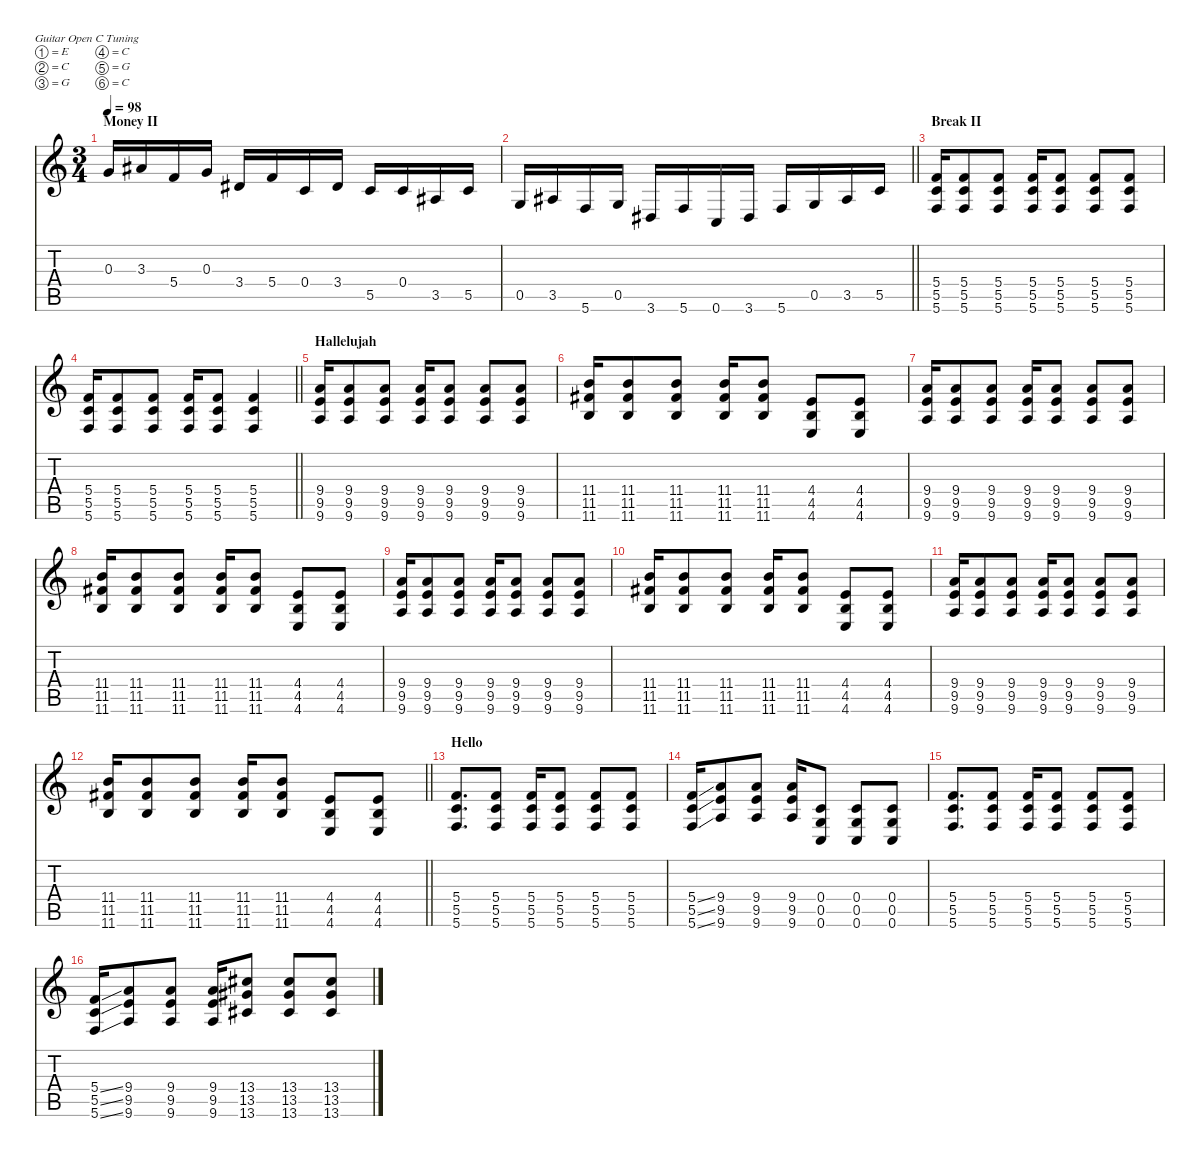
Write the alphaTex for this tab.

\defaultSystemsLayout 4
\hideDynamics
\bracketExtendMode nobrackets
\singleTrackTrackNamePolicy hidden
\multiTrackTrackNamePolicy hidden
\firstSystemTrackNameMode fullname
\firstSystemTrackNameOrientation horizontal
\otherSystemsTrackNameOrientation horizontal
\track ("Guitar II (secondary guitar)" "dist.guit.") {instrument distortionguitar}
\staff {score tabs}
\tuning (E4 C4 G3 C3 G2 C2)
\ts (3 4)
\section ("" "Money II")
\tempo 98
\clef g2
\ks c
0.3.16{dy f beam Up} 3.3{acc #}.16{beam Up} 5.4.16{beam Up} 0.3.16{beam Up} 3.4{acc #}.16{beam Up} 5.4.16{beam Up} 0.4.16{beam Up} 3.4{acc #}.16{beam Up} 5.5.16{beam Up} 0.4.16{beam Up} 3.5{acc #}.16{beam Up} 5.5.16{beam Up} |
\barLineRight lightlight
0.5.16{beam Up} 3.5{acc #}.16{beam Up} 5.6.16{beam Up} 0.5.16{beam Up} 3.6{acc #}.16{beam Up} 5.6.16{beam Up} 0.6.16{beam Up} 3.6{acc #}.16{beam Up} 5.6.16{beam Up} 0.5.16{beam Up} 3.5{acc #}.16{beam Up} 5.5.16{beam Up} |
\section ("" "Break II")
(5.4 5.5 5.6).16{beam Up} (5.4 5.5 5.6).8{beam Up} (5.4 5.5 5.6).8{beam Up} (5.4 5.5 5.6).16{beam Up} (5.4 5.5 5.6).8{beam Up} (5.4 5.5 5.6).8{beam Up} (5.4 5.5 5.6).8{beam Up} |
\barLineRight lightlight
(5.4 5.5 5.6).16{beam Up} (5.4 5.5 5.6).8{beam Up} (5.4 5.5 5.6).8{beam Up} (5.4 5.5 5.6).16{beam Up} (5.4 5.5 5.6).8{beam Up} (5.4 5.5 5.6).4{beam Up} |
\section ("" "Hallelujah")
(9.4 9.5 9.6).16{beam Up} (9.4 9.5 9.6).8{beam Up} (9.4 9.5 9.6).8{beam Up} (9.4 9.5 9.6).16{beam Up} (9.4 9.5 9.6).8{beam Up} (9.4 9.5 9.6).8{beam Up} (9.4 9.5 9.6).8{beam Up} |
(11.4 11.5{acc #} 11.6).16{beam Up} (11.4 11.5{acc #} 11.6).8{beam Up} (11.4 11.5{acc #} 11.6).8{beam Up} (11.4 11.5{acc #} 11.6).16{beam Up} (11.4 11.5{acc #} 11.6).8{beam Up} (4.4 4.5 4.6).8{beam Up} (4.4 4.5 4.6).8{beam Up} |
(9.4 9.5 9.6).16{beam Up} (9.4 9.5 9.6).8{beam Up} (9.4 9.5 9.6).8{beam Up} (9.4 9.5 9.6).16{beam Up} (9.4 9.5 9.6).8{beam Up} (9.4 9.5 9.6).8{beam Up} (9.4 9.5 9.6).8{beam Up} |
(11.4 11.5{acc #} 11.6).16{beam Up} (11.4 11.5{acc #} 11.6).8{beam Up} (11.4 11.5{acc #} 11.6).8{beam Up} (11.4 11.5{acc #} 11.6).16{beam Up} (11.4 11.5{acc #} 11.6).8{beam Up} (4.4 4.5 4.6).8{beam Up} (4.4 4.5 4.6).8{beam Up} |
(9.4 9.5 9.6).16{beam Up} (9.4 9.5 9.6).8{beam Up} (9.4 9.5 9.6).8{beam Up} (9.4 9.5 9.6).16{beam Up} (9.4 9.5 9.6).8{beam Up} (9.4 9.5 9.6).8{beam Up} (9.4 9.5 9.6).8{beam Up} |
(11.4 11.5{acc #} 11.6).16{beam Up} (11.4 11.5{acc #} 11.6).8{beam Up} (11.4 11.5{acc #} 11.6).8{beam Up} (11.4 11.5{acc #} 11.6).16{beam Up} (11.4 11.5{acc #} 11.6).8{beam Up} (4.4 4.5 4.6).8{beam Up} (4.4 4.5 4.6).8{beam Up} |
(9.4 9.5 9.6).16{beam Up} (9.4 9.5 9.6).8{beam Up} (9.4 9.5 9.6).8{beam Up} (9.4 9.5 9.6).16{beam Up} (9.4 9.5 9.6).8{beam Up} (9.4 9.5 9.6).8{beam Up} (9.4 9.5 9.6).8{beam Up} |
\barLineRight lightlight
(11.4 11.5{acc #} 11.6).16{beam Up} (11.4 11.5{acc #} 11.6).8{beam Up} (11.4 11.5{acc #} 11.6).8{beam Up} (11.4 11.5{acc #} 11.6).16{beam Up} (11.4 11.5{acc #} 11.6).8{beam Up} (4.4 4.5 4.6).8{beam Up} (4.4 4.5 4.6).8{beam Up} |
\section ("" "Hello")
(5.4 5.5 5.6).8{d beam Up} (5.4 5.5 5.6).8{beam Up} (5.4 5.5 5.6).16{beam Up} (5.4 5.5 5.6).8{beam Up} (5.4 5.5 5.6).8{beam Up} (5.4 5.5 5.6).8{beam Up} |
(5.4{ss} 5.5{ss} 5.6{ss}).16{beam Up} (9.4 9.5 9.6).8{beam Up} (9.4 9.5 9.6).8{beam Up} (9.4 9.5 9.6).16{beam Up} (0.4 0.5 0.6).8{beam Up} (0.4 0.5 0.6).8{beam Up} (0.4 0.5 0.6).8{beam Up} |
(5.4 5.5 5.6).8{d beam Up} (5.4 5.5 5.6).8{beam Up} (5.4 5.5 5.6).16{beam Up} (5.4 5.5 5.6).8{beam Up} (5.4 5.5 5.6).8{beam Up} (5.4 5.5 5.6).8{beam Up} |
(5.4{ss} 5.5{ss} 5.6{ss}).16{beam Up} (9.4 9.5 9.6).8{beam Up} (9.4 9.5 9.6).8{beam Up} (9.4 9.5 9.6).16{beam Up} (13.4{acc #} 13.5{acc #} 13.6{acc #}).8{beam Up} (13.4{acc #} 13.5{acc #} 13.6{acc #}).8{beam Up} (13.4{acc #} 13.5{acc #} 13.6{acc #}).8{beam Up}
